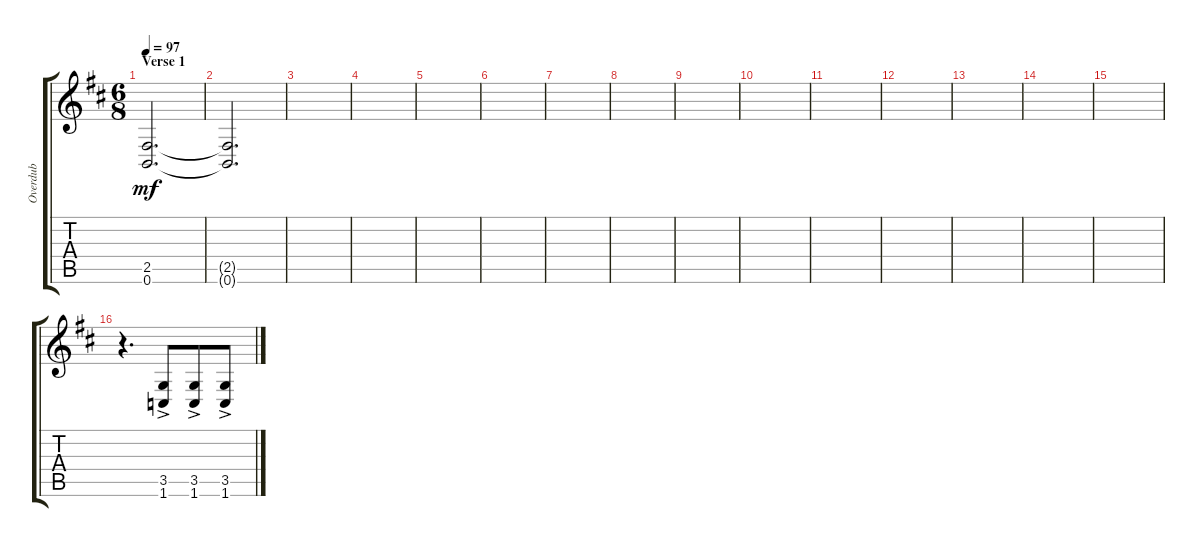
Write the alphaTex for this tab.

\track ("Overdub" "Overdub") {instrument overdrivenguitar}
\staff {score tabs}
\tuning (B3 Gb3 D3 A2 E2 B1) {hide}
\ts (6 8)
\section ("" "Verse 1")
\tempo 97
\clef g2
\ks bminor
(2.5 0.6).2{d dy mf} |
(2.5{t} 0.6{t}).2{d} |
|
|
|
|
|
|
|
|
|
|
|
|
|
r.4{d} (3.5{ac} 1.6{ac}).8 (3.5{ac} 1.6{ac}).8 (3.5{ac} 1.6{ac}).8
